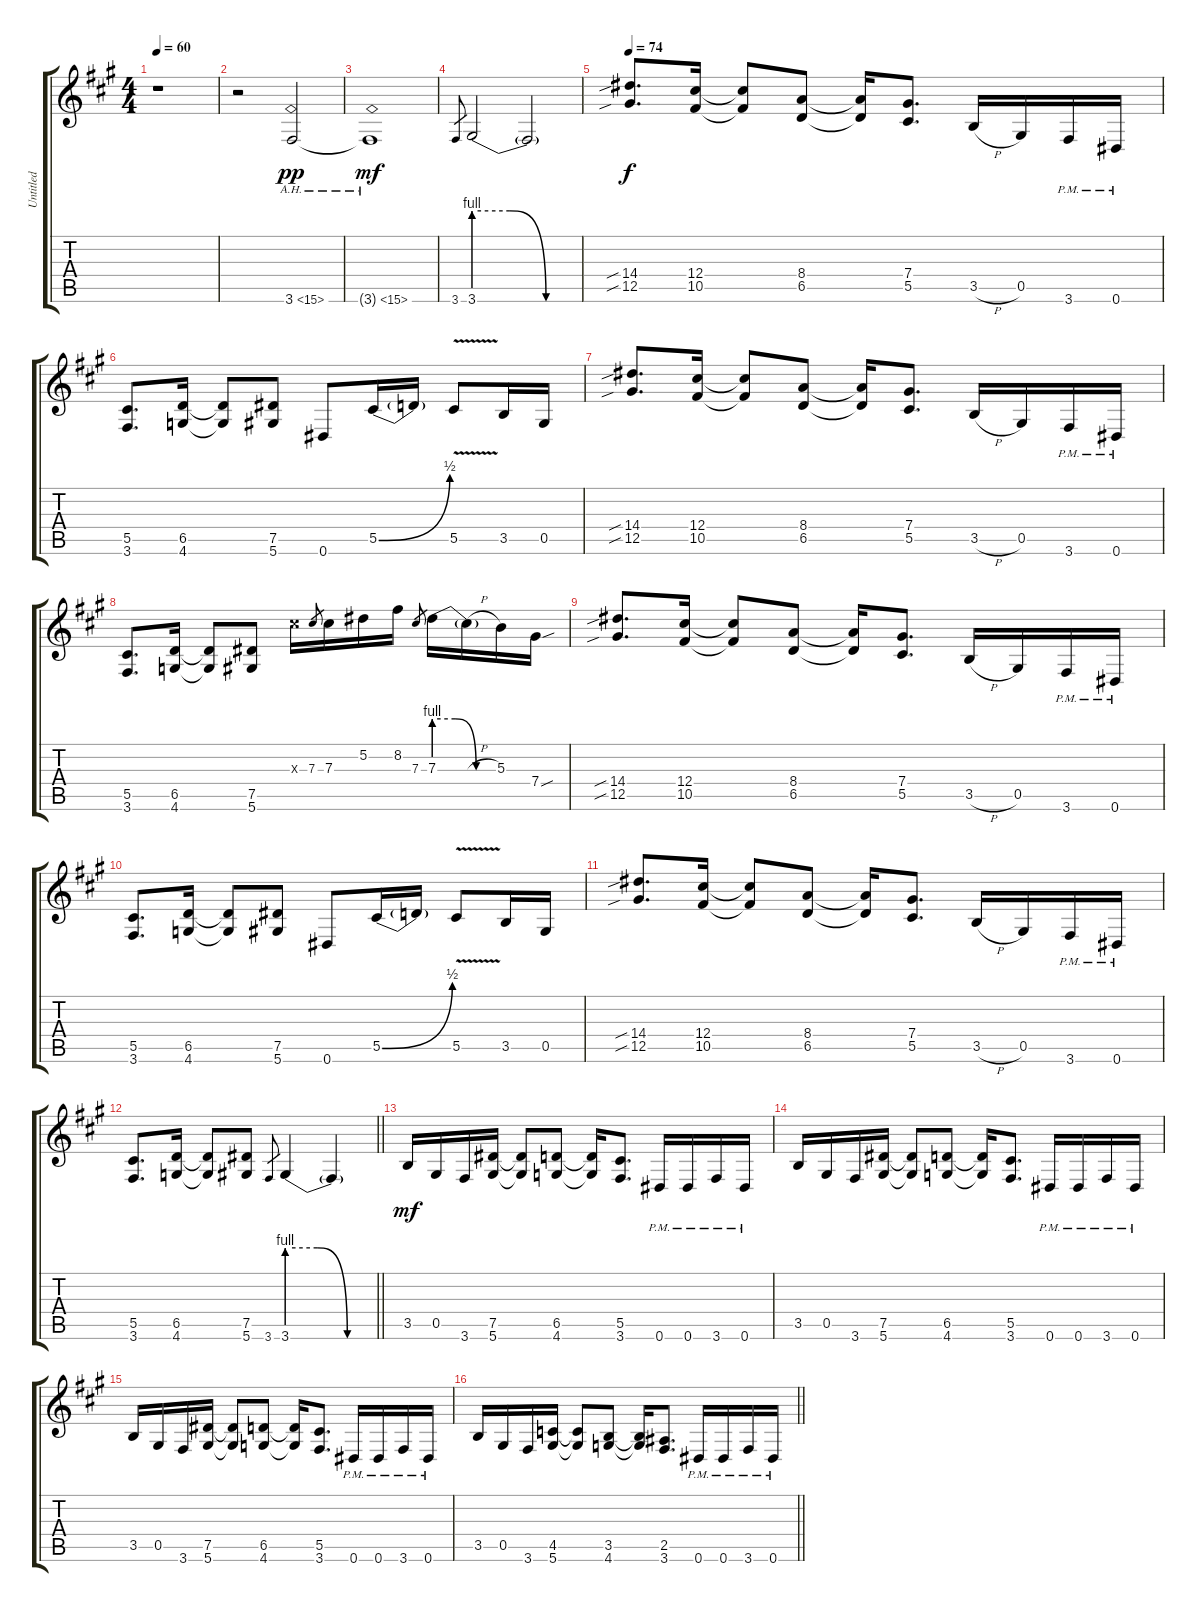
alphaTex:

\track ("Untitled" "Untitled") {instrument distortionguitar}
\staff {score tabs}
\tuning (Eb4 Bb3 Gb3 Db3 Ab2 Eb2) {hide}
\ts (4 4)
\tempo 60
\clef g2
\ks a
r.1{dy pp instrument distortionguitar} |
r.2 3.6{ah 12}.2 |
3.6{ah 12 t}.1{dy mf} |
3.6.8{gr} 3.6{be (custom 0 4 20 4 40 0 60 0)}.2 3.6{t}.2 |
\tempo 74
(14.4{sib} 12.5{sib}).8{d dy f} (12.4 10.5).16 (12.4{t} 10.5{t}).8 (8.4 6.5).8 (8.4{t} 6.5{t}).16 (7.4 5.5).8{d} 3.5{h}.16 0.5.16 3.6{pm}.16 0.6{pm}.16 |
(5.5 3.6).8{d} (6.5 4.6).16 (6.5{t} 4.6{t}).8 (7.5 5.6).8 0.6.8 5.5{be (bend 0 0 60 2)}.16 5.5{t}.16 5.5{v}.8 3.5.16 0.5.16 |
(14.4{sib} 12.5{sib}).8{d} (12.4 10.5).16 (12.4{t} 10.5{t}).8 (8.4 6.5).8 (8.4{t} 6.5{t}).16 (7.4 5.5).8{d} 3.5{h}.16 0.5.16 3.6{pm}.16 0.6{pm}.16 |
(5.5 3.6).8{d} (6.5 4.6).16 (6.5{t} 4.6{t}).8 (7.5 5.6).8 7.3{x}.16 7.3.8{gr} 7.3.16 5.2.16 8.2.16 7.3.8{gr} 7.3{be (custom 0 4 20 4 40 0 60 0)}.16 7.3{h t}.16 5.3.16 7.4{sou}.16 |
(14.4{sib} 12.5{sib}).8{d} (12.4 10.5).16 (12.4{t} 10.5{t}).8 (8.4 6.5).8 (8.4{t} 6.5{t}).16 (7.4 5.5).8{d} 3.5{h}.16 0.5.16 3.6{pm}.16 0.6{pm}.16 |
(5.5 3.6).8{d} (6.5 4.6).16 (6.5{t} 4.6{t}).8 (7.5 5.6).8 0.6.8 5.5{be (bend 0 0 60 2)}.16 5.5{t}.16 5.5{v}.8 3.5.16 0.5.16 |
(14.4{sib} 12.5{sib}).8{d} (12.4 10.5).16 (12.4{t} 10.5{t}).8 (8.4 6.5).8 (8.4{t} 6.5{t}).16 (7.4 5.5).8{d} 3.5{h}.16 0.5.16 3.6{pm}.16 0.6{pm}.16 |
\barLineRight lightlight
(5.5 3.6).8{d} (6.5 4.6).16 (6.5{t} 4.6{t}).8 (7.5 5.6).8 3.6.8{gr} 3.6{be (custom 0 4 20 4 40 0 60 0)}.4 3.6{t}.4 |
3.5.16{dy mf} 0.5.16 3.6.16 (7.5 5.6).16 (7.5{t} 5.6{t}).8 (6.5 4.6).8 (6.5{t} 4.6{t}).16 (5.5 3.6).8{d} 0.6{pm}.16 0.6{pm}.16 3.6{pm}.16 0.6{pm}.16 |
3.5.16 0.5.16 3.6.16 (7.5 5.6).16 (7.5{t} 5.6{t}).8 (6.5 4.6).8 (6.5{t} 4.6{t}).16 (5.5 3.6).8{d} 0.6{pm}.16 0.6{pm}.16 3.6{pm}.16 0.6{pm}.16 |
3.5.16 0.5.16 3.6.16 (7.5 5.6).16 (7.5{t} 5.6{t}).8 (6.5 4.6).8 (6.5{t} 4.6{t}).16 (5.5 3.6).8{d} 0.6{pm}.16 0.6{pm}.16 3.6{pm}.16 0.6{pm}.16 |
\barLineRight lightlight
3.5.16 0.5.16 3.6.16 (4.5 5.6).16 (4.5{t} 5.6{t}).8 (3.5 4.6).8 (3.5{t} 4.6{t}).16 (2.5 3.6).8{d} 0.6{pm}.16 0.6{pm}.16 3.6{pm}.16 0.6{pm}.16
